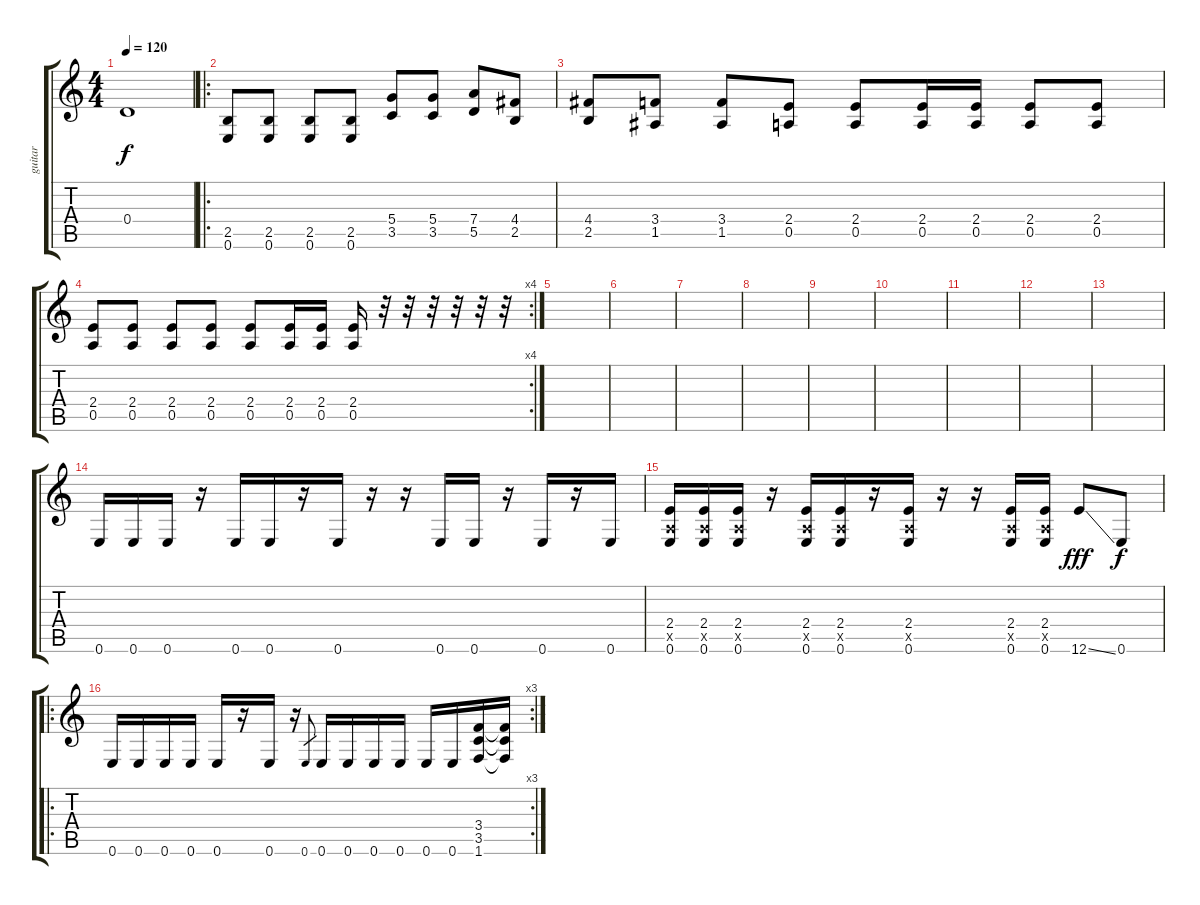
\track ("guitar" "guitar") {instrument distortionguitar}
\staff {score tabs}
\tuning (E4 B3 G3 D3 A2 E2) {hide}
\ts (4 4)
\tempo 120
\clef g2
\ks c
0.4{t}.1{dy f} |
\ro
(2.5 0.6).8 (2.5 0.6).8 (2.5 0.6).8 (2.5 0.6).8 (5.4 3.5).8 (5.4 3.5).8 (7.4 5.5).8 (4.4 2.5).8 |
(4.4 2.5).8 (3.4 1.5).8 (3.4 1.5).8 (2.4 0.5).8 (2.4 0.5).8 (2.4 0.5).16 (2.4 0.5).16 (2.4 0.5).8 (2.4 0.5).8 |
\rc 4
(2.4 0.5).8 (2.4 0.5).8 (2.4 0.5).8 (2.4 0.5).8 (2.4 0.5).8 (2.4 0.5).16 (2.4 0.5).16 (2.4 0.5).16 r.32 r.32 r.32 r.32 r.32 r.32 |
|
|
|
|
|
|
|
|
|
0.6.16 0.6.16 0.6.16 r.16 0.6.16 0.6.16 r.16 0.6.16 r.16 r.16 0.6.16 0.6.16 r.16 0.6.16 r.16 0.6.16 |
(2.4 0.5{x} 0.6).16 (2.4 0.5{x} 0.6).16 (2.4 0.5{x} 0.6).16 r.16 (2.4 0.5{x} 0.6).16 (2.4 0.5{x} 0.6).16 r.16 (2.4 0.5{x} 0.6).16 r.16 r.16 (2.4 0.5{x} 0.6).16 (2.4 0.5{x} 0.6).16 12.6{ss}.8{dy fff} 0.6.8{dy f} |
\ro
\rc 3
0.6.16 0.6.16 0.6.16 0.6.16 0.6.16 r.16 0.6.16 r.16 0.6.8{gr} 0.6.16 0.6.16 0.6.16 0.6.16 0.6.16 0.6.16 (3.4 3.5 1.6).16 (3.4{t} 3.5{t} 1.6{t}).16
